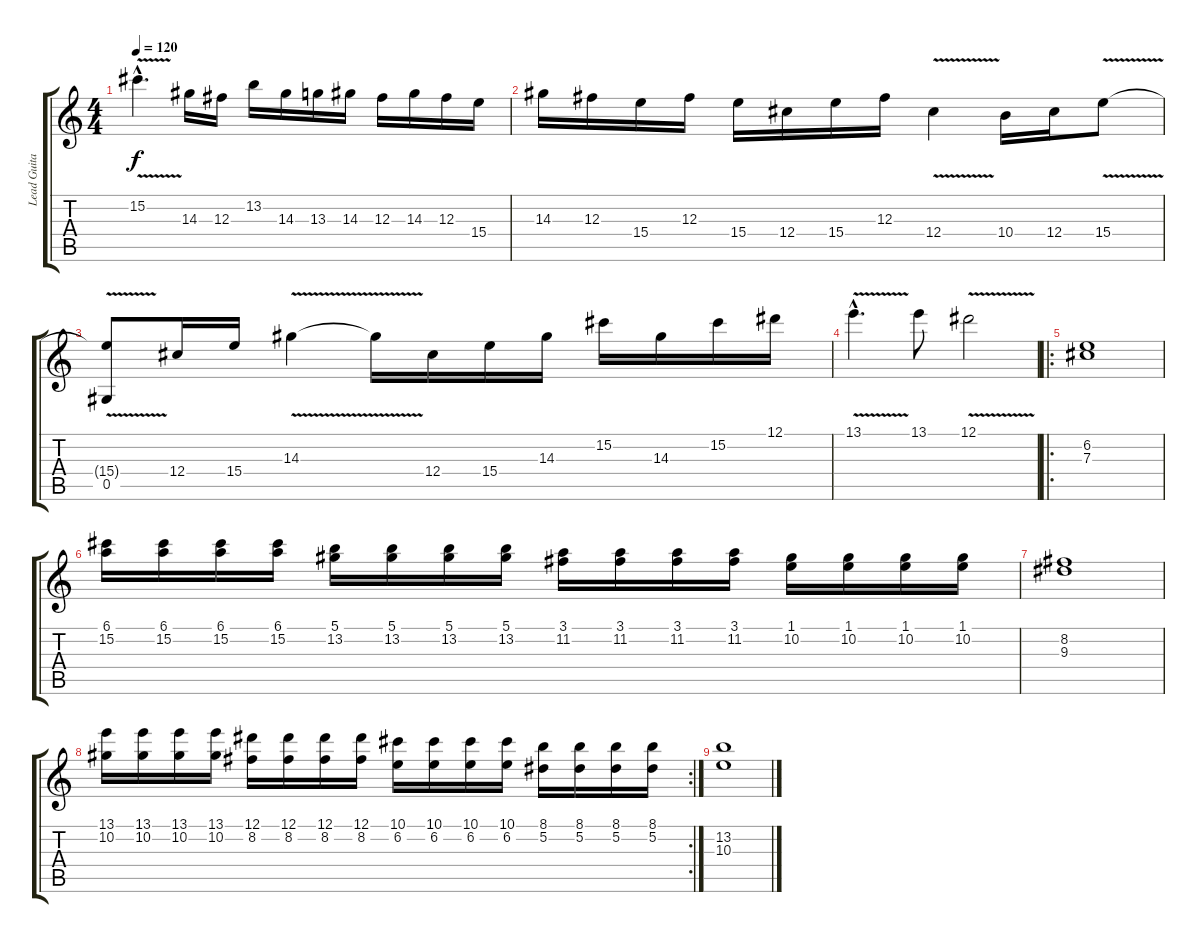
\track ("Lead Guitar" "Lead Guita") {instrument distortionguitar}
\staff {score tabs}
\tuning (Eb4 Bb3 Gb3 Db3 Ab2 Eb2) {hide}
\ts (4 4)
\tempo 120
\clef g2
\ks c
15.2{v hac}.4{d dy f} 14.3.16 12.3.16 13.2.16 14.3.16 13.3.16 14.3.16 12.3.16 14.3.16 12.3.16 15.4.16 |
14.3.16 12.3.16 15.4.16 12.3.16 15.4.16 12.4.16 15.4.16 12.3.16 12.4{v}.4 10.4.16 12.4.16 15.4{v}.8 |
(15.4{t} 0.5{t}).8 12.4.16 15.4.16 14.3{v}.4 14.3{t}.16 12.4.16 15.4.16 14.3.16 15.2.16 14.3.16 15.2.16 12.1.16 |
13.1{v hac}.4{d} 13.1.8 12.1{v}.2 |
\ro
(6.2 7.3).1 |
(6.1 15.2).16 (6.1 15.2).16 (6.1 15.2).16 (6.1 15.2).16 (5.1 13.2).16 (5.1 13.2).16 (5.1 13.2).16 (5.1 13.2).16 (3.1 11.2).16 (3.1 11.2).16 (3.1 11.2).16 (3.1 11.2).16 (1.1 10.2).16 (1.1 10.2).16 (1.1 10.2).16 (1.1 10.2).16 |
(8.2 9.3).1 |
\rc 2
(13.1 10.2).16 (13.1 10.2).16 (13.1 10.2).16 (13.1 10.2).16 (12.1 8.2).16 (12.1 8.2).16 (12.1 8.2).16 (12.1 8.2).16 (10.1 6.2).16 (10.1 6.2).16 (10.1 6.2).16 (10.1 6.2).16 (8.1 5.2).16 (8.1 5.2).16 (8.1 5.2).16 (8.1 5.2).16 |
(13.2 10.3).1
